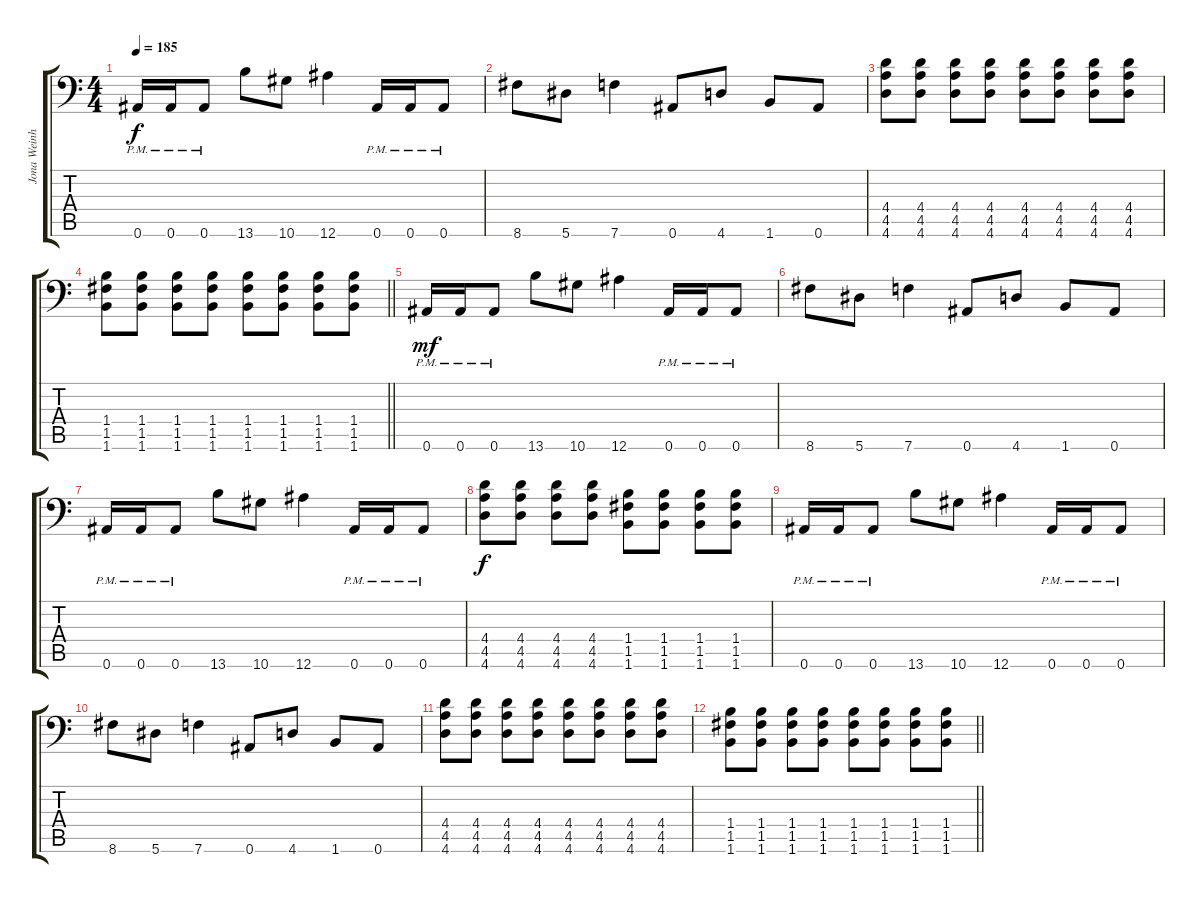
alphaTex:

\track ("Jona Weinhofen" "Jona Weinh") {instrument distortionguitar}
\staff {score tabs}
\tuning (C4 G3 Eb3 Bb2 F2 Bb1) {hide}
\ts (4 4)
\tempo 185
\clef f4
\ks c
0.6{pm}.16{dy f} 0.6{pm}.16 0.6{pm}.8 13.6.8 10.6.8 12.6.4 0.6{pm}.16 0.6{pm}.16 0.6{pm}.8 |
8.6.8 5.6.8 7.6.4 0.6.8 4.6.8 1.6.8 0.6.8 |
(4.4 4.5 4.6).8 (4.4 4.5 4.6).8 (4.4 4.5 4.6).8 (4.4 4.5 4.6).8 (4.4 4.5 4.6).8 (4.4 4.5 4.6).8 (4.4 4.5 4.6).8 (4.4 4.5 4.6).8 |
\barLineRight lightlight
(1.4 1.5 1.6).8 (1.4 1.5 1.6).8 (1.4 1.5 1.6).8 (1.4 1.5 1.6).8 (1.4 1.5 1.6).8 (1.4 1.5 1.6).8 (1.4 1.5 1.6).8 (1.4 1.5 1.6).8 |
0.6{pm}.16{dy mf} 0.6{pm}.16 0.6{pm}.8 13.6.8 10.6.8 12.6.4 0.6{pm}.16 0.6{pm}.16 0.6{pm}.8 |
8.6.8 5.6.8 7.6.4 0.6.8 4.6.8 1.6.8 0.6.8 |
0.6{pm}.16 0.6{pm}.16 0.6{pm}.8 13.6.8 10.6.8 12.6.4 0.6{pm}.16 0.6{pm}.16 0.6{pm}.8 |
(4.4 4.5 4.6).8{dy f} (4.4 4.5 4.6).8 (4.4 4.5 4.6).8 (4.4 4.5 4.6).8 (1.4 1.5 1.6).8 (1.4 1.5 1.6).8 (1.4 1.5 1.6).8 (1.4 1.5 1.6).8 |
0.6{pm}.16 0.6{pm}.16 0.6{pm}.8 13.6.8 10.6.8 12.6.4 0.6{pm}.16 0.6{pm}.16 0.6{pm}.8 |
8.6.8 5.6.8 7.6.4 0.6.8 4.6.8 1.6.8 0.6.8 |
(4.4 4.5 4.6).8 (4.4 4.5 4.6).8 (4.4 4.5 4.6).8 (4.4 4.5 4.6).8 (4.4 4.5 4.6).8 (4.4 4.5 4.6).8 (4.4 4.5 4.6).8 (4.4 4.5 4.6).8 |
\barLineRight lightlight
(1.4 1.5 1.6).8 (1.4 1.5 1.6).8 (1.4 1.5 1.6).8 (1.4 1.5 1.6).8 (1.4 1.5 1.6).8 (1.4 1.5 1.6).8 (1.4 1.5 1.6).8 (1.4 1.5 1.6).8
